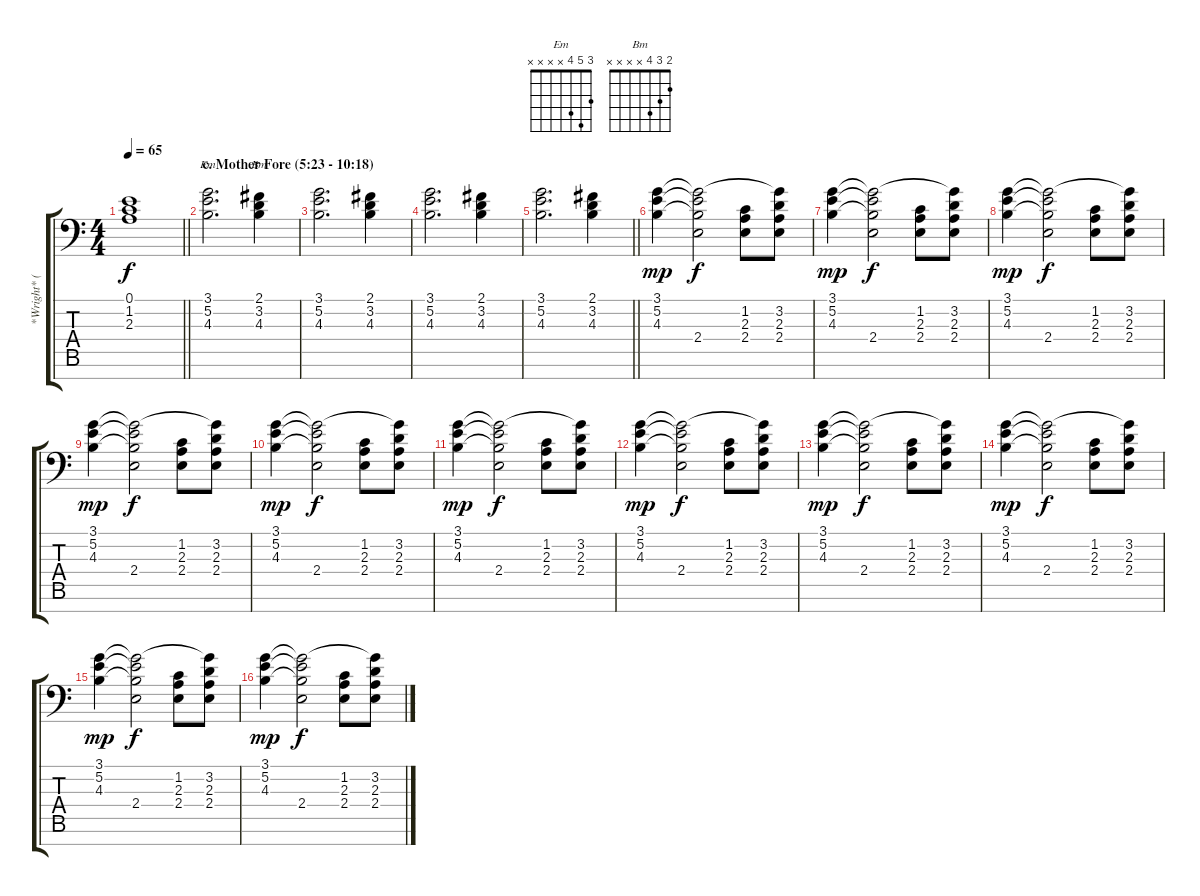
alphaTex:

\track ("*Wright* (Organ)" "*Wright* (") {instrument drawbarorgan}
\staff {score tabs}
\tuning (E4 B3 G3 D3 A2 E2 E1) {hide}
\chord ("Em" 3 5 4 x x x x)
\chord ("Bm" 2 3 4 x x x x)
\ts (4 4)
\tempo 65
\clef f4
\barLineRight lightlight
\ks c
(0.1 1.2 2.3).1{dy f} |
\section ("" "c. Mother Fore (5:23 - 10:18)")
(3.1 5.2 4.3).2{d ch "Em"} (2.1 3.2 4.3).4{ch "Bm"} |
(3.1 5.2 4.3).2{d} (2.1 3.2 4.3).4 |
(3.1 5.2 4.3).2{d} (2.1 3.2 4.3).4 |
\barLineRight lightlight
(3.1 5.2 4.3).2{d} (2.1 3.2 4.3).4 |
(3.1 5.2 4.3).4{dy mp} (3.1{t} 5.2{t} 4.3{t} 2.4).2{dy f} (1.2 2.3 2.4).8 (3.1{t} 3.2 2.3 2.4).8 |
(3.1 5.2 4.3).4{dy mp} (3.1{t} 5.2{t} 4.3{t} 2.4).2{dy f} (1.2 2.3 2.4).8 (3.1{t} 3.2 2.3 2.4).8 |
(3.1 5.2 4.3).4{dy mp} (3.1{t} 5.2{t} 4.3{t} 2.4).2{dy f} (1.2 2.3 2.4).8 (3.1{t} 3.2 2.3 2.4).8 |
(3.1 5.2 4.3).4{dy mp} (3.1{t} 5.2{t} 4.3{t} 2.4).2{dy f} (1.2 2.3 2.4).8 (3.1{t} 3.2 2.3 2.4).8 |
(3.1 5.2 4.3).4{dy mp} (3.1{t} 5.2{t} 4.3{t} 2.4).2{dy f} (1.2 2.3 2.4).8 (3.1{t} 3.2 2.3 2.4).8 |
(3.1 5.2 4.3).4{dy mp} (3.1{t} 5.2{t} 4.3{t} 2.4).2{dy f} (1.2 2.3 2.4).8 (3.1{t} 3.2 2.3 2.4).8 |
(3.1 5.2 4.3).4{dy mp} (3.1{t} 5.2{t} 4.3{t} 2.4).2{dy f} (1.2 2.3 2.4).8 (3.1{t} 3.2 2.3 2.4).8 |
(3.1 5.2 4.3).4{dy mp} (3.1{t} 5.2{t} 4.3{t} 2.4).2{dy f} (1.2 2.3 2.4).8 (3.1{t} 3.2 2.3 2.4).8 |
(3.1 5.2 4.3).4{dy mp} (3.1{t} 5.2{t} 4.3{t} 2.4).2{dy f} (1.2 2.3 2.4).8 (3.1{t} 3.2 2.3 2.4).8 |
(3.1 5.2 4.3).4{dy mp} (3.1{t} 5.2{t} 4.3{t} 2.4).2{dy f} (1.2 2.3 2.4).8 (3.1{t} 3.2 2.3 2.4).8 |
(3.1 5.2 4.3).4{dy mp} (3.1{t} 5.2{t} 4.3{t} 2.4).2{dy f} (1.2 2.3 2.4).8 (3.1{t} 3.2 2.3 2.4).8
